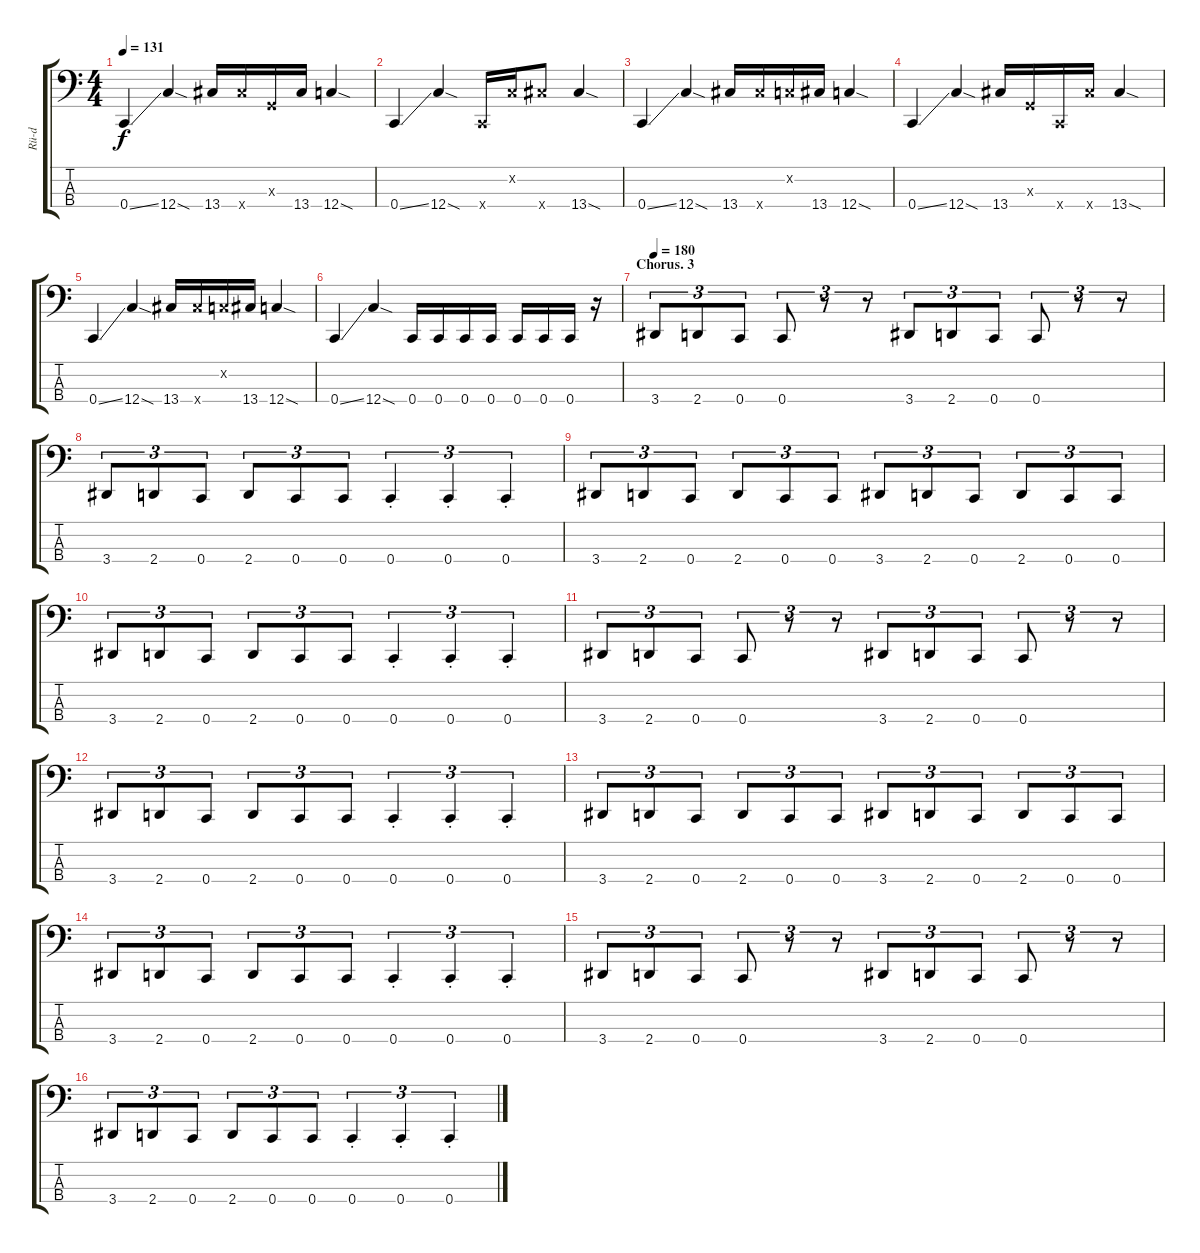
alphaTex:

\track ("Rü-d" "Rü-d") {instrument electricbassfinger}
\staff {score tabs}
\tuning (F2 C2 G1 C1) {hide}
\ts (4 4)
\tempo 131
\clef f4
\ks c
0.4{ss}.4{dy f} 12.4{sod}.4 13.4.16 13.4{x}.16 0.3{x}.16 13.4.16 12.4{sod}.4 |
0.4{ss}.4 12.4{sod}.4 0.4{x}.16 0.2{x}.16 13.4{x}.8 13.4{sod}.4 |
0.4{ss}.4 12.4{sod}.4 13.4.16 13.4{x}.16 0.2{x}.16 13.4.16 12.4{sod}.4 |
0.4{ss}.4 12.4{sod}.4 13.4.16 0.3{x}.16 0.4{x}.16 13.4{x}.16 13.4{sod}.4 |
0.4{ss}.4 12.4{sod}.4 13.4.16 13.4{x}.16 0.2{x}.16 13.4.16 12.4{sod}.4 |
0.4{ss}.4 12.4{sod}.4 0.4.16{instrument electricbassfinger} 0.4.16 0.4.16 0.4.16 0.4.16 0.4.16 0.4.16 r.16 |
\section ("" "Chorus. 3")
\tempo 180
3.4.8{tu (3 2)} 2.4.8{tu (3 2)} 0.4.8{tu (3 2)} 0.4.8{tu (3 2)} r.8{tu (3 2)} r.8{tu (3 2)} 3.4.8{tu (3 2)} 2.4.8{tu (3 2)} 0.4.8{tu (3 2)} 0.4.8{tu (3 2)} r.8{tu (3 2)} r.8{tu (3 2)} |
3.4.8{tu (3 2)} 2.4.8{tu (3 2)} 0.4.8{tu (3 2)} 2.4.8{tu (3 2)} 0.4.8{tu (3 2)} 0.4.8{tu (3 2)} 0.4{st}.4{tu (3 2)} 0.4{st}.4{tu (3 2)} 0.4{st}.4{tu (3 2)} |
3.4.8{tu (3 2)} 2.4.8{tu (3 2)} 0.4.8{tu (3 2)} 2.4.8{tu (3 2)} 0.4.8{tu (3 2)} 0.4.8{tu (3 2)} 3.4.8{tu (3 2)} 2.4.8{tu (3 2)} 0.4.8{tu (3 2)} 2.4.8{tu (3 2)} 0.4.8{tu (3 2)} 0.4.8{tu (3 2)} |
3.4.8{tu (3 2)} 2.4.8{tu (3 2)} 0.4.8{tu (3 2)} 2.4.8{tu (3 2)} 0.4.8{tu (3 2)} 0.4.8{tu (3 2)} 0.4{st}.4{tu (3 2)} 0.4{st}.4{tu (3 2)} 0.4{st}.4{tu (3 2)} |
3.4.8{tu (3 2)} 2.4.8{tu (3 2)} 0.4.8{tu (3 2)} 0.4.8{tu (3 2)} r.8{tu (3 2)} r.8{tu (3 2)} 3.4.8{tu (3 2)} 2.4.8{tu (3 2)} 0.4.8{tu (3 2)} 0.4.8{tu (3 2)} r.8{tu (3 2)} r.8{tu (3 2)} |
3.4.8{tu (3 2)} 2.4.8{tu (3 2)} 0.4.8{tu (3 2)} 2.4.8{tu (3 2)} 0.4.8{tu (3 2)} 0.4.8{tu (3 2)} 0.4{st}.4{tu (3 2)} 0.4{st}.4{tu (3 2)} 0.4{st}.4{tu (3 2)} |
3.4.8{tu (3 2)} 2.4.8{tu (3 2)} 0.4.8{tu (3 2)} 2.4.8{tu (3 2)} 0.4.8{tu (3 2)} 0.4.8{tu (3 2)} 3.4.8{tu (3 2)} 2.4.8{tu (3 2)} 0.4.8{tu (3 2)} 2.4.8{tu (3 2)} 0.4.8{tu (3 2)} 0.4.8{tu (3 2)} |
3.4.8{tu (3 2)} 2.4.8{tu (3 2)} 0.4.8{tu (3 2)} 2.4.8{tu (3 2)} 0.4.8{tu (3 2)} 0.4.8{tu (3 2)} 0.4{st}.4{tu (3 2)} 0.4{st}.4{tu (3 2)} 0.4{st}.4{tu (3 2)} |
3.4.8{tu (3 2)} 2.4.8{tu (3 2)} 0.4.8{tu (3 2)} 0.4.8{tu (3 2)} r.8{tu (3 2)} r.8{tu (3 2)} 3.4.8{tu (3 2)} 2.4.8{tu (3 2)} 0.4.8{tu (3 2)} 0.4.8{tu (3 2)} r.8{tu (3 2)} r.8{tu (3 2)} |
3.4.8{tu (3 2)} 2.4.8{tu (3 2)} 0.4.8{tu (3 2)} 2.4.8{tu (3 2)} 0.4.8{tu (3 2)} 0.4.8{tu (3 2)} 0.4{st}.4{tu (3 2)} 0.4{st}.4{tu (3 2)} 0.4{st}.4{tu (3 2)}
